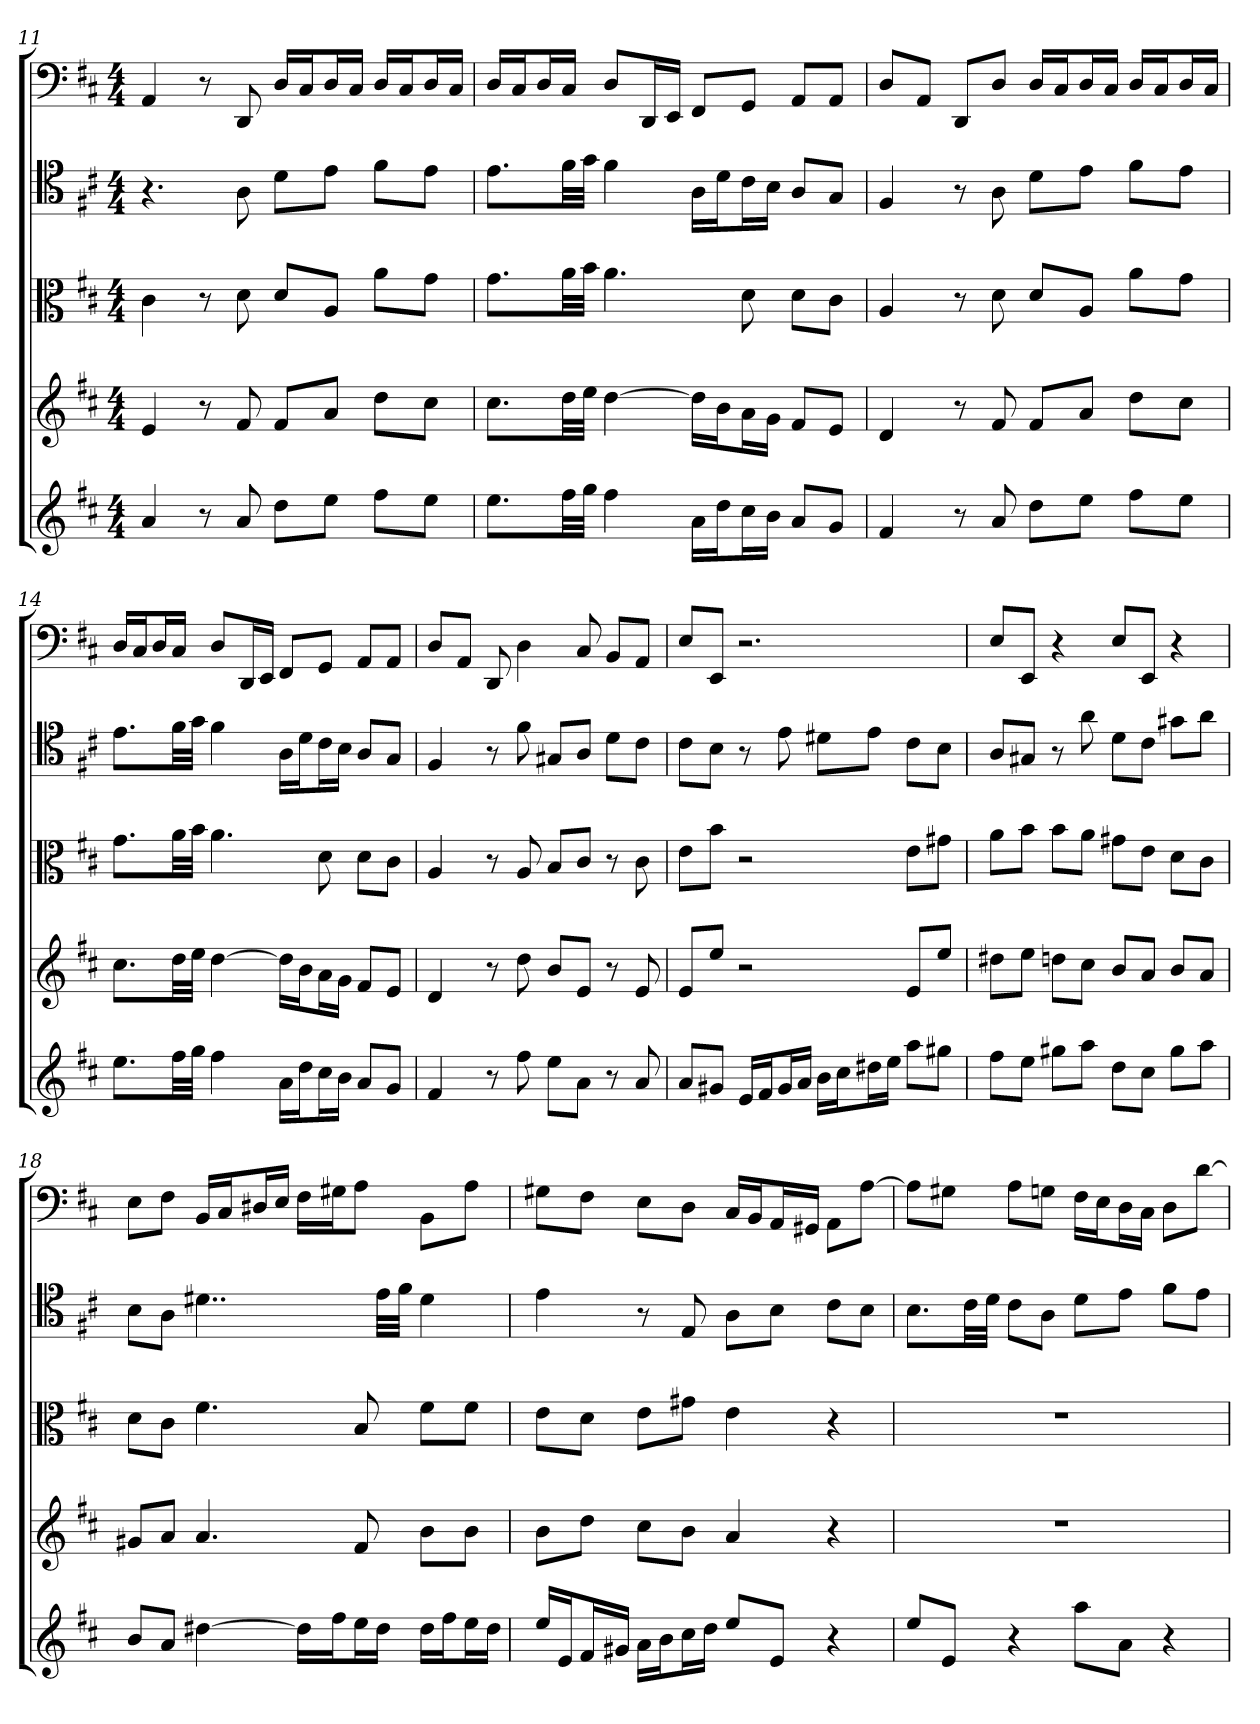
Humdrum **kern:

**kern	**kern	**kern	**kern	**kern
*part5	*part4	*part3	*part2	*part1
*staff5	*staff4	*staff3	*staff2	*staff1
*	*	*clefC3	*clefC4	*clefF4
*k[f#c#]	*k[f#c#]	*k[f#c#]	*k[f#c#]	*k[f#c#]
*D:	*D:	*D:	*D:	*D:
*M4/4	*M4/4	*M4/4	*M4/4	*M4/4
=11	=11	=11	=11	=11
4a	4e	4c#	4.r	4AA
8r	8r	8r	.	8r
8a	8f#	8d	8A	8DD
8ddL	8f#L	8d/L	8d\L	16D/LL
.	.	.	.	16C#/J
8eeJ	8aJ	8A/J	8e\J	16D/L
.	.	.	.	16C#/JJ
8ff#L	8ddL	8a\L	8f#\L	16D/LL
.	.	.	.	16C#/J
8eeJ	8cc#J	8g\J	8e\J	16D/L
.	.	.	.	16C#/JJ
=12	=12	=12	=12	=12
8.eeL	8.cc#L	8.g\L	8.e\L	16D/LL
.	.	.	.	16C#/J
.	.	.	.	16D/L
32ff#LL	32ddLL	32a\LL	32f#\LL	16C#/JJ
32ggJJJ	32eeJJJ	32b\JJJ	32g\JJJ	.
4ff#	[4dd	4.a	4f#	8D/L
.	.	.	.	16DD/L
.	.	.	.	16EE/JJ
16aLL	16ddLL]	.	16A\LL	8FF#/L
16ddJ	16bJ	.	16d\J	.
16cc#L	16aL	8d	16c#\L	8GG/J
16bJJ	16gJJ	.	16B\JJ	.
8aL	8f#L	8d\L	8A/L	8AA/L
8gJ	8eJ	8c#\J	8G/J	8AA/J
=13	=13	=13	=13	=13
4f#	4d	4A	4F#	8D/L
.	.	.	.	8AA/J
8r	8r	8r	8r	8DD/L
8a	8f#	8d	8A	8D/J
8ddL	8f#L	8d/L	8d\L	16D/LL
.	.	.	.	16C#/J
8eeJ	8aJ	8A/J	8e\J	16D/L
.	.	.	.	16C#/JJ
8ff#L	8ddL	8a\L	8f#\L	16D/LL
.	.	.	.	16C#/J
8eeJ	8cc#J	8g\J	8e\J	16D/L
.	.	.	.	16C#/JJ
=14	=14	=14	=14	=14
8.eeL	8.cc#L	8.g\L	8.e\L	16D/LL
.	.	.	.	16C#/J
.	.	.	.	16D/L
32ff#LL	32ddLL	32a\LL	32f#\LL	16C#/JJ
32ggJJJ	32eeJJJ	32b\JJJ	32g\JJJ	.
4ff#	[4dd	4.a	4f#	8D/L
.	.	.	.	16DD/L
.	.	.	.	16EE/JJ
16aLL	16ddLL]	.	16A\LL	8FF#/L
16ddJ	16bJ	.	16d\J	.
16cc#L	16aL	8d	16c#\L	8GG/J
16bJJ	16gJJ	.	16B\JJ	.
8aL	8f#L	8d\L	8A/L	8AA/L
8gJ	8eJ	8c#\J	8G/J	8AA/J
=15	=15	=15	=15	=15
4f#	4d	4A	4F#	8D/L
.	.	.	.	8AA/J
8r	8r	8r	8r	8DD
8ff#	8dd	8A	8f#	4D
8eeL	8bL	8B/L	8G#X/L	.
8aJ	8eJ	8c#/J	8A/J	8C#
8r	8r	8r	8d\L	8BB/L
8a	8e	8c#	8c#\J	8AA/J
=16	=16	=16	=16	=16
8aL	8eL	8e\L	8c#\L	8E/L
8g#XJ	8eeJ	8b\J	8B\J	8EE/J
16eLL	2r	2r	8r	2.r
16f#J	.	.	.	.
16g#L	.	.	8e	.
16aJJ	.	.	.	.
16bLL	.	.	8d#X\L	.
16cc#J	.	.	.	.
16dd#XL	.	.	8e\J	.
16eeJJ	.	.	.	.
8aaL	8eL	8e\L	8c#\L	.
8gg#XJ	8eeJ	8g#X\J	8B\J	.
=17	=17	=17	=17	=17
8ff#L	8dd#XL	8a\L	8A/L	8E/L
8eeJ	8eeJ	8b\J	8G#X/J	8EE/J
8gg#XL	8ddnL	8b\L	8r	4r
8aaJ	8cc#J	8a\J	8a	.
8ddL	8bL	8g#X\L	8d\L	8E/L
8cc#J	8aJ	8e\J	8c#\J	8EE/J
8gg#L	8bL	8d\L	8g#X\L	4r
8aaJ	8aJ	8c#\J	8a\J	.
=18	=18	=18	=18	=18
8bL	8g#XL	8d\L	8B\L	8E\L
8aJ	8aJ	8c#\J	8A\J	8F#\J
[4dd#X	4.a	4.f#	4..d#X	16BB/LL
.	.	.	.	16C#/J
.	.	.	.	16D#X/L
.	.	.	.	16E/JJ
16dd#LL]	.	.	.	16F#\LL
16ff#J	.	.	.	16G#X\J
16eeL	8f#	8B	.	8A\J
16dd#JJ	.	.	32e\LLL	.
.	.	.	32f#\JJJ	.
16dd#LL	8bL	8f#\L	4d#	8BB\L
16ff#J	.	.	.	.
16eeL	8bJ	8f#\J	.	8A\J
16dd#JJ	.	.	.	.
=19	=19	=19	=19	=19
16eeLL	8bL	8e\L	4e	8G#X\L
16eJ	.	.	.	.
16f#L	8ddJ	8d\J	.	8F#\J
16g#XJJ	.	.	.	.
16aLL	8cc#L	8e\L	8r	8E\L
16bJ	.	.	.	.
16cc#L	8bJ	8g#X\J	8E	8D\J
16ddJJ	.	.	.	.
8eeL	4a	4e	8A\L	16C#/LL
.	.	.	.	16BB/J
8eJ	.	.	8B\J	16AA/L
.	.	.	.	16GG#X/JJ
4r	4r	4r	8c#\L	8AA\L
.	.	.	8B\J	[8A\J
=20	=20	=20	=20	=20
8eeL	1r	1r	8.B\L	8A\L]
8eJ	.	.	.	8G#X\J
.	.	.	32c#\LL	.
.	.	.	32d\JJJ	.
4r	.	.	8c#\L	8A\L
.	.	.	8A\J	8Gn\J
8aaL	.	.	8d\L	16F#\LL
.	.	.	.	16E\J
8aJ	.	.	8e\J	16D\L
.	.	.	.	16C#\JJ
4r	.	.	8f#\L	8D\L
.	.	.	8e\J	[8d\J
=	=	=	=	=
*-	*-	*-	*-	*-
